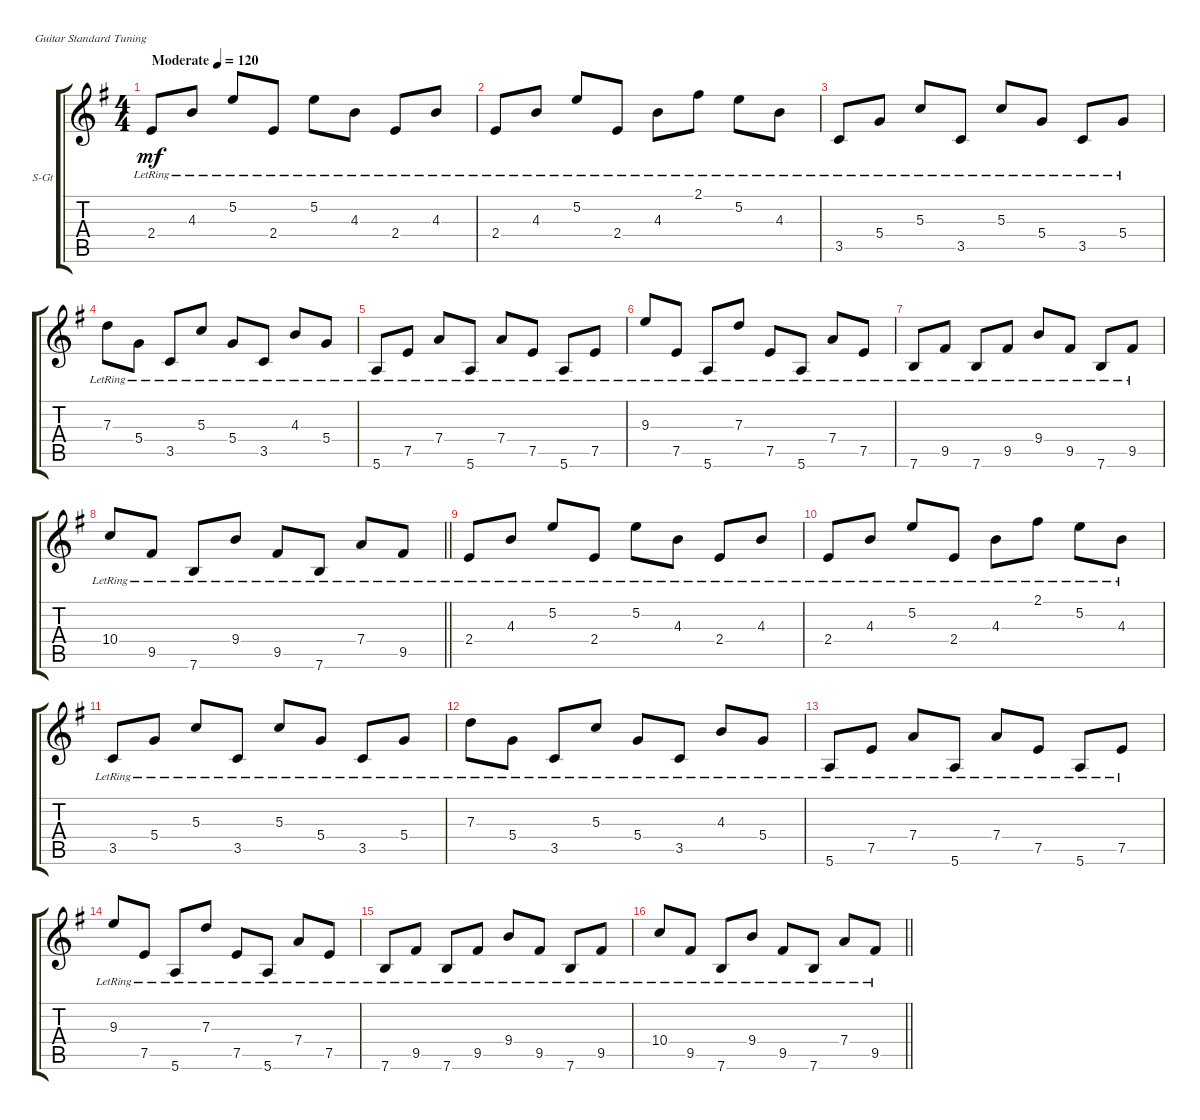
\bracketExtendMode groupsimilarinstruments
\firstSystemTrackNameOrientation horizontal
\otherSystemsTrackNameOrientation horizontal
\track ("guitar acoustic (Artur Potemkin)" "S-Gt") {instrument acousticguitarsteel}
\staff {score tabs}
\tuning (E4 B3 G3 D3 A2 E2)
\ts (4 4)
\beaming (8 2 2 2 2)
\tempo (120 "Moderate")
\clef g2
\ks eminor
2.4{lr}.8{dy mf instrument acousticguitarsteel} 4.3{lr}.8 5.2{lr}.8 2.4{lr}.8 5.2{lr}.8 4.3{lr}.8 2.4{lr}.8 4.3{lr}.8 |
2.4{lr}.8 4.3{lr}.8 5.2{lr}.8 2.4{lr}.8 4.3{lr}.8 2.1{lr}.8 5.2{lr}.8 4.3{lr}.8 |
3.5{lr}.8 5.4{lr}.8 5.3{lr}.8 3.5{lr}.8 5.3{lr}.8 5.4{lr}.8 3.5{lr}.8 5.4{lr}.8 |
7.3{lr}.8 5.4{lr}.8 3.5{lr}.8 5.3{lr}.8 5.4{lr}.8 3.5{lr}.8 4.3{lr}.8 5.4{lr}.8 |
5.6{lr}.8 7.5{lr}.8 7.4{lr}.8 5.6{lr}.8 7.4{lr}.8 7.5{lr}.8 5.6{lr}.8 7.5{lr}.8 |
9.3{lr}.8 7.5{lr}.8 5.6{lr}.8 7.3{lr}.8 7.5{lr}.8 5.6{lr}.8 7.4{lr}.8 7.5{lr}.8 |
7.6{lr}.8 9.5{lr}.8 7.6{lr}.8 9.5{lr}.8 9.4{lr}.8 9.5{lr}.8 7.6{lr}.8 9.5{lr}.8 |
\barLineRight lightlight
10.4{lr}.8 9.5{lr}.8 7.6{lr}.8 9.4{lr}.8 9.5{lr}.8 7.6{lr}.8 7.4{lr}.8 9.5{lr}.8 |
2.4{lr}.8 4.3{lr}.8 5.2{lr}.8 2.4{lr}.8 5.2{lr}.8 4.3{lr}.8 2.4{lr}.8 4.3{lr}.8 |
2.4{lr}.8 4.3{lr}.8 5.2{lr}.8 2.4{lr}.8 4.3{lr}.8 2.1{lr}.8 5.2{lr}.8 4.3{lr}.8 |
3.5{lr}.8 5.4{lr}.8 5.3{lr}.8 3.5{lr}.8 5.3{lr}.8 5.4{lr}.8 3.5{lr}.8 5.4{lr}.8 |
7.3{lr}.8 5.4{lr}.8 3.5{lr}.8 5.3{lr}.8 5.4{lr}.8 3.5{lr}.8 4.3{lr}.8 5.4{lr}.8 |
5.6{lr}.8 7.5{lr}.8 7.4{lr}.8 5.6{lr}.8 7.4{lr}.8 7.5{lr}.8 5.6{lr}.8 7.5{lr}.8 |
9.3{lr}.8 7.5{lr}.8 5.6{lr}.8 7.3{lr}.8 7.5{lr}.8 5.6{lr}.8 7.4{lr}.8 7.5{lr}.8 |
7.6{lr}.8 9.5{lr}.8 7.6{lr}.8 9.5{lr}.8 9.4{lr}.8 9.5{lr}.8 7.6{lr}.8 9.5{lr}.8 |
\barLineRight lightlight
10.4{lr}.8 9.5{lr}.8 7.6{lr}.8 9.4{lr}.8 9.5{lr}.8 7.6{lr}.8 7.4{lr}.8 9.5{lr}.8
